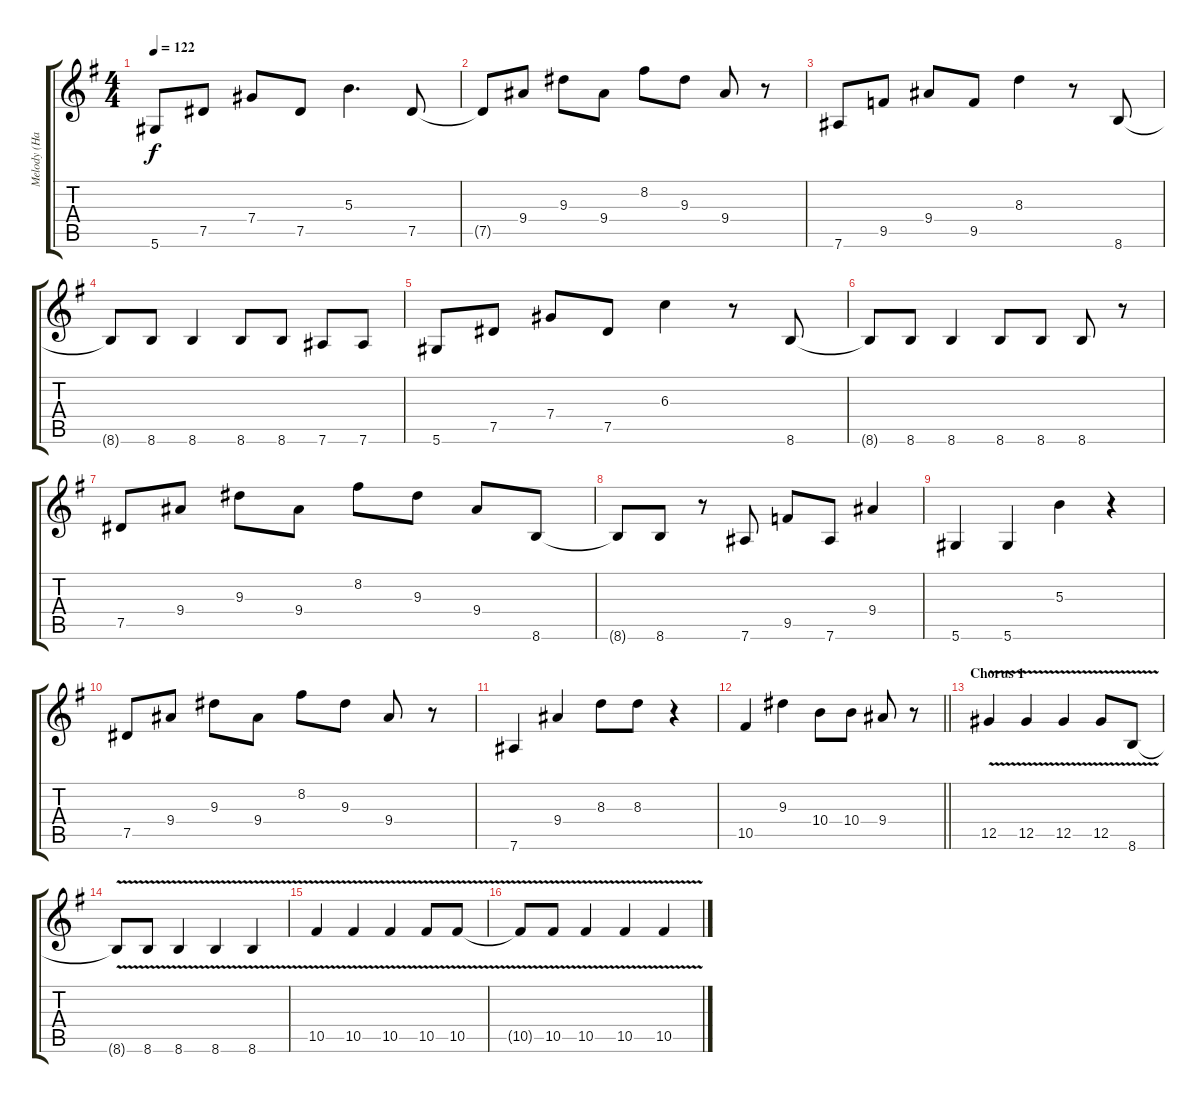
\track ("Melody (Half Down)" "Melody (Ha") {instrument electricguitarclean}
\staff {score tabs}
\tuning (Eb4 Bb3 Gb3 Db3 Ab2 Eb2) {hide}
\ts (4 4)
\tempo 122
\clef g2
\ks eminor
5.6.8{dy f} 7.5.8 7.4.8 7.5.8 5.3.4{d} 7.5.8 |
7.5{t}.8 9.4.8 9.3.8 9.4.8 8.2.8 9.3.8 9.4.8 r.8 |
7.6.8 9.5.8 9.4.8 9.5.8 8.3.4 r.8 8.6.8 |
8.6{t}.8 8.6.8 8.6.4 8.6.8 8.6.8 7.6.8 7.6.8 |
5.6.8 7.5.8 7.4.8 7.5.8 6.3.4 r.8 8.6.8 |
8.6{t}.8 8.6.8 8.6.4 8.6.8 8.6.8 8.6.8 r.8 |
7.5.8 9.4.8 9.3.8 9.4.8 8.2.8 9.3.8 9.4.8 8.6.8 |
8.6{t}.8 8.6.8 r.8 7.6.8 9.5.8 7.6.8 9.4.4 |
5.6.4 5.6.4 5.3.4 r.4 |
7.5.8 9.4.8 9.3.8 9.4.8 8.2.8 9.3.8 9.4.8 r.8 |
7.6.4 9.4.4 8.3.8 8.3.8 r.4 |
\barLineRight lightlight
10.5.4 9.3.4 10.4.8 10.4.8 9.4.8 r.8 |
\section ("" "Chorus 1")
12.5{v}.4 12.5{v}.4 12.5{v}.4 12.5{v}.8 8.6{v}.8 |
8.6{t}.8 8.6{v}.8 8.6{v}.4 8.6{v}.4 8.6{v}.4 |
10.5{v}.4 10.5{v}.4 10.5{v}.4 10.5{v}.8 10.5{v}.8 |
10.5{t}.8 10.5{v}.8 10.5{v}.4 10.5{v}.4 10.5{v}.4
